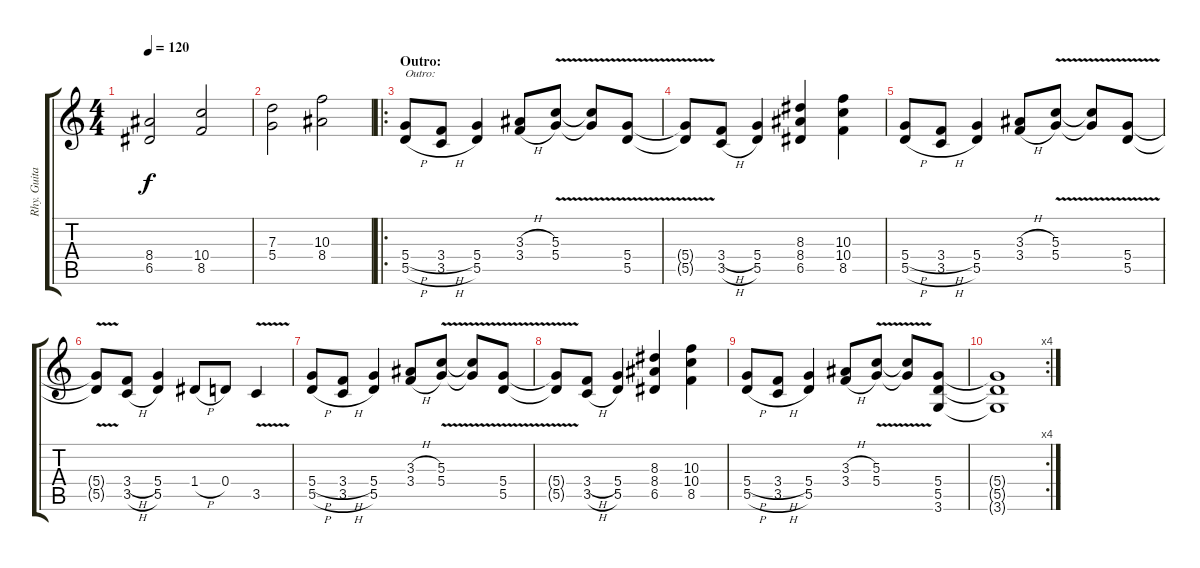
\track ("Rhy. Guitar 2" "Rhy. Guita") {instrument distortionguitar}
\staff {score tabs}
\tuning (E4 B3 G3 D3 A2 E2) {hide}
\ts (4 4)
\tempo 120
\clef g2
\ks c
(8.4 6.5).2{dy f} (10.4 8.5).2 |
(7.3 5.4).2 (10.3 8.4).2 |
\ro
\section ("" "Outro:")
(5.4{h} 5.5{h}).8{txt "Outro:"} (3.4{h} 3.5{h}).8 (5.4 5.5).4 (3.3{h} 3.4{h}).8 (5.3{v} 5.4).8 (5.3{t} 5.4{t}).8 (5.4{v} 5.5).8 |
(5.4{t} 5.5{t}).8 (3.4{h} 3.5{h}).8 (5.4 5.5).4 (8.3 8.4 6.5).4 (10.3 10.4 8.5).4 |
(5.4{h} 5.5{h}).8 (3.4{h} 3.5{h}).8 (5.4 5.5).4 (3.3{h} 3.4{h}).8 (5.3{v} 5.4).8 (5.3{t} 5.4{t}).8 (5.4{v} 5.5).8 |
(5.4{t} 5.5{t}).8 (3.4{h} 3.5{h}).8 (5.4 5.5).4 1.4{h}.8 0.4.8 3.5{v}.4 |
(5.4{h} 5.5{h}).8 (3.4{h} 3.5{h}).8 (5.4 5.5).4 (3.3{h} 3.4{h}).8 (5.3 5.4{v}).8 (5.3{t} 5.4{t}).8 (5.4{v} 5.5).8 |
(5.4{t} 5.5{t}).8 (3.4{h} 3.5{h}).8 (5.4 5.5).4 (8.3 8.4 6.5).4 (10.3 10.4 8.5).4 |
(5.4{h} 5.5{h}).8 (3.4{h} 3.5{h}).8 (5.4 5.5).4 (3.3{h} 3.4{h}).8 (5.3 5.4{v}).8 (5.3{t} 5.4{t}).8 (5.4 5.5 3.6).8 |
\rc 4
(5.4{t} 5.5{t} 3.6{t}).1
